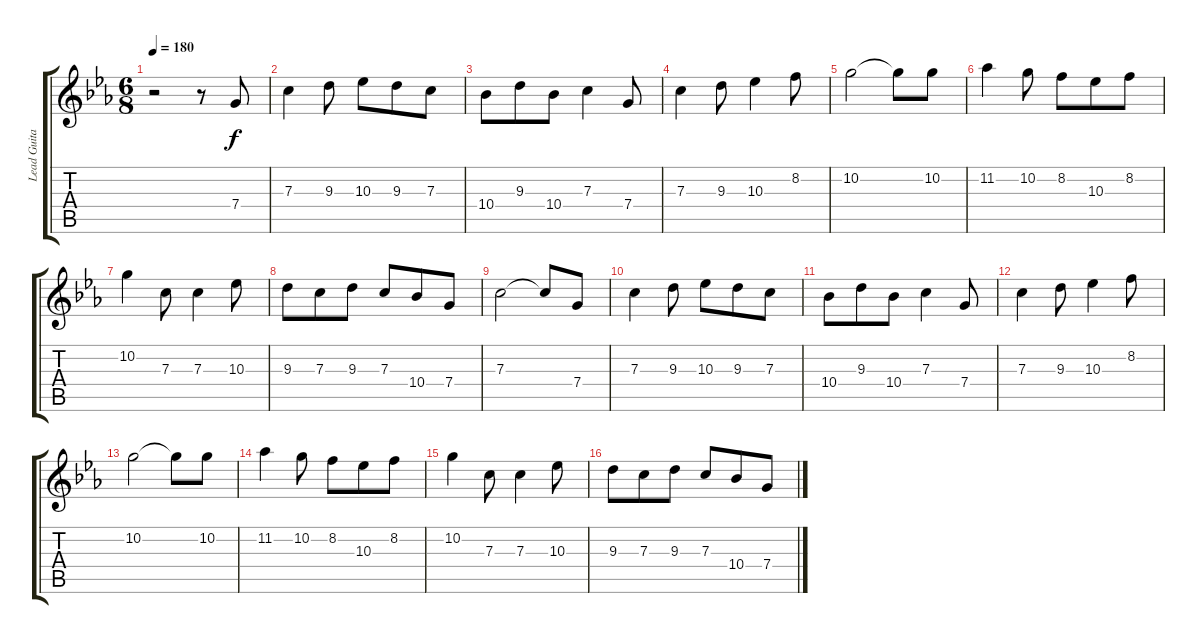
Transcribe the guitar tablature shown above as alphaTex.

\track ("Lead Guitar" "Lead Guita") {instrument acousticguitarsteel}
\staff {score tabs}
\tuning (D4 A3 F3 C3 G2 D2) {hide}
\ts (6 8)
\tempo 180
\clef g2
\ks cminor
r.2{dy f instrument acousticguitarsteel} r.8 7.4.8 |
7.3.4 9.3.8 10.3.8 9.3.8 7.3.8 |
10.4.8 9.3.8 10.4.8 7.3.4 7.4.8 |
7.3.4 9.3.8 10.3.4 8.2.8 |
10.2.2 10.2{t}.8 10.2.8 |
11.2.4 10.2.8 8.2.8 10.3.8 8.2.8 |
10.2.4 7.3.8 7.3.4 10.3.8 |
9.3.8 7.3.8 9.3.8 7.3.8 10.4.8 7.4.8 |
7.3.2 7.3{t}.8 7.4.8 |
7.3.4 9.3.8 10.3.8 9.3.8 7.3.8 |
10.4.8 9.3.8 10.4.8 7.3.4 7.4.8 |
7.3.4 9.3.8 10.3.4 8.2.8 |
10.2.2 10.2{t}.8 10.2.8 |
11.2.4 10.2.8 8.2.8 10.3.8 8.2.8 |
10.2.4 7.3.8 7.3.4 10.3.8 |
9.3.8 7.3.8 9.3.8 7.3.8 10.4.8 7.4.8
